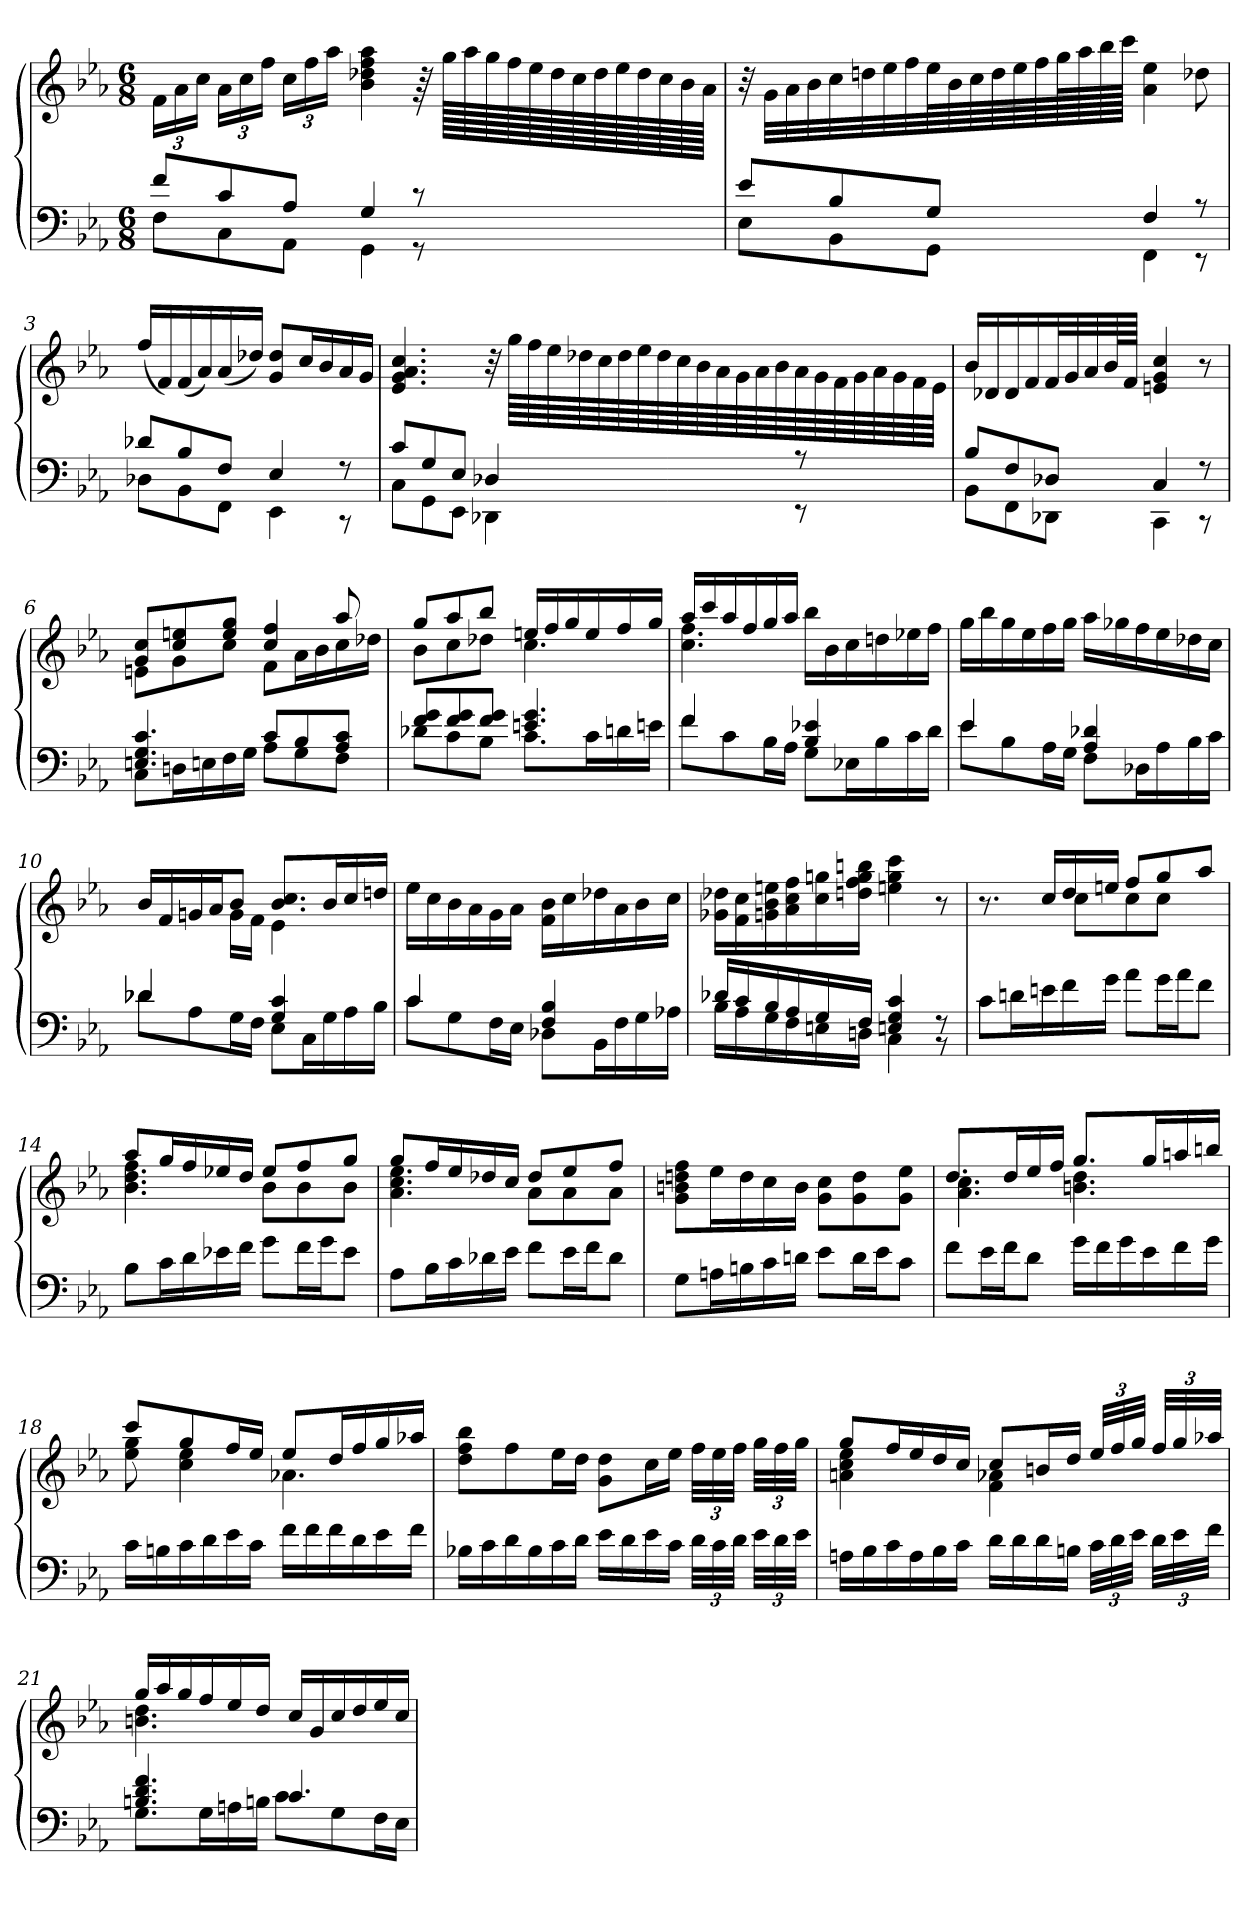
**kern	**kern
*part1	*part1
*staff2	*staff1
*clefF4	*clefG2
*k[b-e-a-]	*k[b-e-a-]
*E-:	*E-:
*M6/8	*M6/8
=1	=1
*^	*
*	*	*Xbrackettup
8f/L	8F\L	24f\LL
.	.	24a-\
.	.	24cc\JJ
8c/	8C\	24a-\LL
.	.	24cc\
.	.	24ff\JJ
8A-/J	8AA-\J	24cc\LL
.	.	24ff\
.	.	24aa-\JJ
4G/	4GG\	4b-\ 4dd-X\ 4ff\ 4aa-\
8r	8r	64r
.	.	128ryy
.	.	128gg\LLLLL
.	.	128aa-\
.	.	128gg\
.	.	128ff\
.	.	128ee-\
.	.	128dd-\
.	.	128cc\
.	.	128dd-\
.	.	128ee-\
.	.	128dd-\
.	.	128cc\
.	.	128b-\
.	.	128a-\JJJJJ
=2	=2	=2
8e-/L	8E-\L	32r
.	.	32g\LLL
.	.	32a-\
.	.	32b-\
8B-/	8BB-\	32cc\
.	.	32ddn\
.	.	32ee-\
.	.	32ff\
8G/J	8GG\J	64ee-\L
.	.	64b-\
.	.	64cc\
.	.	64dd\
.	.	64ee-\
.	.	64ff\
.	.	128gg\L
.	.	128aa-\
.	.	128bb-\
.	.	128ccc\JJJJJ
4F/	4FF\	4a-\ 4ee-\
8r	8r	8dd-X\
=3	=3	=3
8d-X/L	8D-X\L	(16ff/LL
.	.	16f/)
8B-/	8BB-\	(16f/
.	.	16a-/)
8F/J	8FF\J	(16a-/
.	.	16dd-X/JJ)
4E-/	4EE-\	8g/ 8dd-/L
.	.	16cc/L
.	.	16b-/
8r	8r	16a-/
.	.	16g/JJ
!!LO:LB:g=z
=4	=4	=4
8c/L	8C\L	4.e-/ 4.g/ 4.a-/ 4.cc/
8G/	8GG\	.
8E-/J	8EE-\J	.
4D-X/	4DD-X\	32r
.	.	64gg\LLLL
.	.	64ff\
.	.	64ee-\
.	.	64dd-X\
.	.	64cc\
.	.	64dd-\
.	.	64ee-\
.	.	64dd-\
.	.	64cc\
.	.	64b-\
.	.	64a-\
.	.	64g\
.	.	64a-\
.	.	64b-\
8r	8r	64a-\
.	.	64g\
.	.	64f\
.	.	64g\
.	.	64a-\
.	.	64g\
.	.	64f\
.	.	64e-\JJJJ
=5	=5	=5
8B-/L	8BB-\L	16b-/LL
.	.	16d-X/
8F/	8FF\	16d-/
.	.	16f/
8D-X/J	8DD-X\J	32f/L
.	.	32g/
.	.	32a-/
.	.	64b-/L
.	.	64f/JJJJ
4C/	4CC\	4en/ 4g/ 4cc/
8r	8r	8r
=6	=6	=6
*	*	*^
4.En/ 4.G/ 4.c/	8C\L	8g/ 8cc/L	8en\L
.	16Dn\L	8cc/ 8een/	8g\
.	16En\	.	.
.	16F\	8ee/ 8gg/J	8cc\J
.	16G\JJ	.	.
8c/L	8A-\L	4cc/ 4ff/	8f\L
8B-/	8G\	.	16a-\L
.	.	.	16b-\
8A-/ 8c/J	8F\J	8aa-/	16cc\
.	.	.	16dd-X\JJ
!!LO:LB:g=z	!!
=7	=7	=7	=7
8f/ 8g/L	8d-X\L	8gg/L	8b-\L
8f/ 8g/	8c\	8aa-/	8cc\
8f/ 8g/J	8B-\J	8bb-/J	8dd-X\J
4.en/ 4.g/	8.c\L	16een/LL	4.cc\
.	.	16ff/	.
.	.	16gg/	.
.	16c\L	16ee/	.
.	16dn\	16ff/	.
.	16en\JJ	16gg/JJ	.
=8	=8	=8	=8
4f/	8f\L	16aa-/LL	4.cc\ 4.ff\
.	.	16ccc/	.
.	8c\	16aa-/	.
.	.	16ff/	.
8ryy	16B-\L	16gg/	.
.	16A-\JJ	16aa-/JJ	.
4B-/ 4e-X/	8G\L	16bb-\LL	4ryy
.	.	16b-\	.
.	16E-X\L	16cc\	.
.	16B-\	16ddn\	.
8ryy	16c\	16ee-X\	8ryy
.	16d\JJ	16ff\JJ	.
*	*	*v	*v
=9	=9	=9
4e-/	8e-\L	16gg\LL
.	.	16bb-\
.	8B-\	16gg\
.	.	16ee-\
8ryy	16A-\L	16ff\
.	16G\JJ	16gg\JJ
4A-/ 4d-X/	8F\L	16aa-\LL
.	.	16gg-X\
.	16D-X\L	16ff\
.	16A-\	16ee-\
8ryy	16B-\	16dd-X\
.	16c\JJ	16cc\JJ
=10	=10	=10
*	*	*^
4d-X/	8d-\L	16b-/LL	4ryy
.	.	16f/	.
.	8A-\	16gn/	.
.	.	16a-/J	.
8ryy	16G\L	8b-/J	16g\LL
.	16F\JJ	.	16f\JJ
4G/ 4c/	8E-\L	8.b-/ 8.cc/L	4e-\
.	16C\L	.	.
.	16G\	16b-/L	.
8ryy	16A-\	16cc/	8ryy
.	16B-\JJ	16ddn/JJ	.
*	*	*v	*v
!!LO:LB:g=z
=11	=11	=11
4c/	8c\L	16ee-\LL
.	.	16cc\
.	8G\	16b-\
.	.	16a-\
8ryy	16F\L	16g\
.	16E-\JJ	16a-\JJ
4F/ 4B-/	8D-X\L	16f\ 16b-\LL
.	.	16cc\
.	16BB-\L	16dd-X\
.	16F\	16a-\
8ryy	16G\	16b-\
.	16A-X\JJ	16cc\JJ
=12	=12	=12
16d-X/LL	16B-\LL	16g-X\ 16dd-X\LL
16c/	16A-\	16f\ 16cc\
16B-/	16G\	16gn\ 16b-\ 16een\
16A-/	16F\	16a-\ 16cc\ 16ff\
16G/	16En\	16cc\ 16ggn\
16F/JJ	16Dn\JJ	16ddn\ 16ff\ 16gg\ 16bbn\JJ
4En/ 4G/ 4c/	4C\	4een\ 4gg\ 4ccc\
8r	8r	8r
*v	*v	*
=13	=13
*	*^
8c\L	8.r	4ryy
16dn\L	.	.
16en\	16cc/LL	.
16f\	16dd/	8cc\L
16g\JJ	16een/JJ	.
8a-\L	8ff/L	8cc\
16g\L	8gg/	8cc\J
16a-\J	.	.
8f\J	8aa-/J	8ryy
=14	=14	=14
8B-\L	8aa-/L	4.b-\ 4.dd\ 4.ff\
16c\L	16gg/L	.
16d\	16ff/	.
16e-X\	16ee-X/	.
16f\JJ	16dd/JJ	.
8g\L	8ee-/L	8b-\L
16f\L	8ff/	8b-\
16g\J	.	.
8e-\J	8gg/J	8b-\J
!!LO:LB:g=z	!!
=15	=15	=15
8A-\L	8gg/L	4.a-\ 4.cc\ 4.ee-\
16B-\L	16ff/L	.
16c\	16ee-/	.
16d-X\	16dd-X/	.
16e-\JJ	16cc/JJ	.
8f\L	8dd-/L	8a-\L
16e-\L	8ee-/	8a-\
16f\J	.	.
8d-\J	8ff/J	8a-\J
*	*v	*v
=16	=16
8G\L	8g\ 8bn\ 8ddn\ 8ff\L
16An\L	16ee-\L
16Bn\	16dd\
16c\	16cc\
16dn\JJ	16b\JJ
8e-\L	8g\ 8cc\L
16d\L	8g\ 8dd\
16e-\J	.
8c\J	8g\ 8ee-\J
=17	=17
*	*^
8f\L	8.dd/L	4.a-\ 4.cc\
16e-\L	.	.
16f\J	16dd/L	.
8d\J	16ee-/	.
.	16ff/JJ	.
16g\LL	8.gg/L	4.bn\ 4.dd\
16f\	.	.
16g\	.	.
16e-\	16gg/L	.
16f\	16aan/	.
16g\JJ	16bbn/JJ	.
=18	=18	=18
16c\LL	8ccc/L	8ee-\ 8gg\
16Bn\	.	.
16c\	8gg/	4cc\ 4ee-\
16d\	.	.
16e-\	16ff/L	.
16c\JJ	16ee-/JJ	.
16f\LL	8ee-/L	4.a-X\
16f\	.	.
16f\	16dd/L	.
16d\	16ff/	.
16e-\	16gg/	.
16f\JJ	16aa-X/JJ	.
*	*v	*v
!!LO:LB:g=z
=19	=19
16B-X\LL	8dd\ 8ff\ 8bb-\L
16c\	.
16d\	8ff\
16B-\	.
16c\	16ee-\L
16d\JJ	16dd\JJ
16e-\LL	8g\ 8dd\L
16d\	.
16e-\	16cc\L
16c\JJ	16ee-\JJ
*Xbrackettup	*
48d\LLL	48ff\LLL
48c\	48ee-\
48d\JJJ	48ff\JJJ
48e-\LLL	48gg\LLL
48d\	48ff\
48e-\JJJ	48gg\JJJ
=20	=20
*	*^
16An\LL	8gg/L	4an\ 4cc\ 4ee-\
16B-\	.	.
16c\	16ff/L	.
16A\	16ee-/	.
16B-\	16dd/	8ryy
16c\JJ	16cc/JJ	.
16d\LL	8cc/L	4f\ 4a-X\
16d\	.	.
16d\	16bn/L	.
16Bn\JJ	16dd/JJ	.
48c\LLL	48ee-/LLL	8ryy
48d\	48ff/	.
48e-\JJJ	48gg/JJJ	.
48d\LLL	48ff/LLL	.
48e-\	48gg/	.
48f\JJJ	48aa-X/JJJ	.
=21	=21	=21
*^	*	*
4.Bn/ 4.d/ 4.f/	8.G\L	16gg/LL	4.bn\ 4.dd\
.	.	16aa-/	.
.	.	16gg/	.
.	16G\L	16ff/	.
.	16An\	16ee-/	.
.	16Bn\JJ	16dd/JJ	.
4.c/	8c\L	16cc/LL	4ryy
.	.	16g/	.
.	8G\	16cc/	.
.	.	16dd/	.
.	16F\L	16ee-/	8ryy
.	16E-\JJ	16cc/JJ	.
*v	*v	*	*
*	*v	*v
=	=
*-	*-
